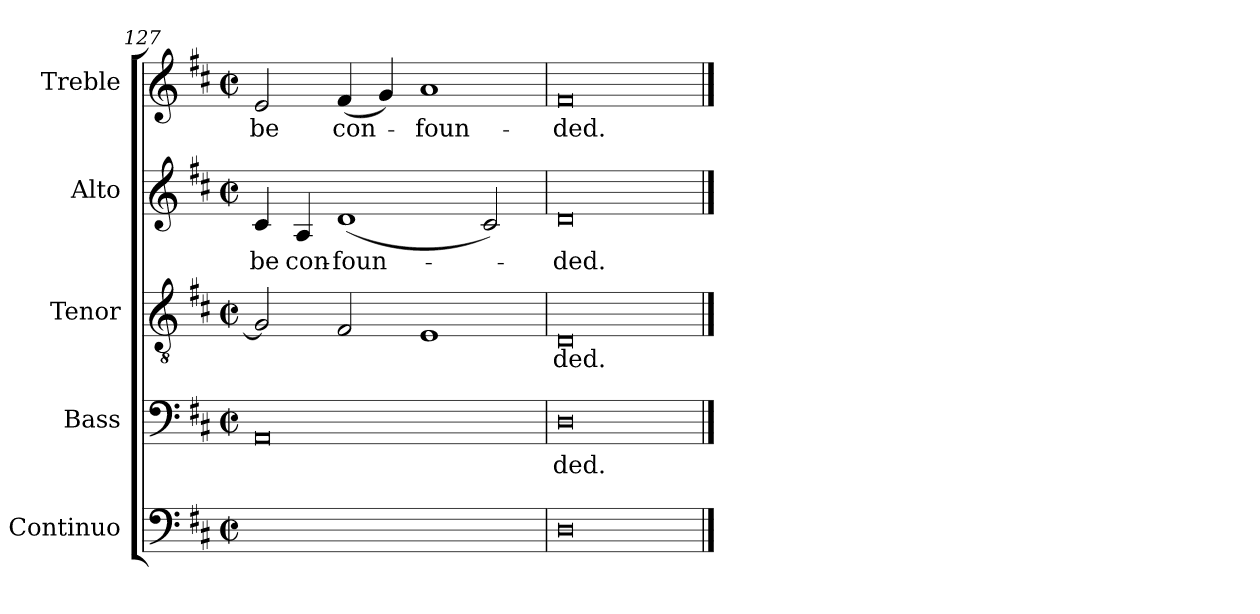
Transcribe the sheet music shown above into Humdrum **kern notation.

**kern	**text	**text	**kern	**text	**kern	**text	**kern	**text	**kern	**text
*part5	*part5	*part5	*part4	*part4	*part3	*part3	*part2	*part2	*part1	*part1
*staff5	*staff5	*staff5	*staff4	*staff4	*staff3	*staff3	*staff2	*staff2	*staff1	*staff1
*I"Continuo	*	*	*I"Bass	*	*I"Tenor	*	*I"Alto	*	*I"Treble	*
*	*	*	*I'B	*	*I'T	*	*I'A	*	*	*
*clefF4	*	*	*clefF4	*	*clefGv2	*	*clefG2	*	*clefG2	*
*k[f#c#]	*	*	*k[f#c#]	*	*k[f#c#]	*	*k[f#c#]	*	*k[f#c#]	*
*D:	*	*	*D:	*	*D:	*	*D:	*	*D:	*
*M4/2	*	*	*M4/2	*	*M4/2	*	*M4/2	*	*M4/2	*
*met(c|)	*	*	*met(c|)	*	*met(c|)	*	*met(c|)	*	*met(c|)	*
=127	=127	=127	=127	=127	=127	=127	=127	=127	=127	=127
!	!LO:LY:b	!	!	!	!	!	!	!LO:LY:b	!	!LO:LY:b
[2AAyy	7	.	0AA	.	2G]	.	4c#	be	2e	be
!	!	!	!	!	!	!	!	!LO:LY:b	!	!
.	.	.	.	.	.	.	4A	con-	.	.
!	!LO:LY:b	!LO:LY:b	!	!	!	!	!	!LO:LY:b	!	!LO:LY:b
2AAyy_	6	4	.	.	2F#	.	(<1d	-foun-	(<4f#	con-
.	.	.	.	.	.	.	.	.	4g)	.
!	!LO:LY:b	!LO:LY:b	!	!	!	!	!	!	!	!LO:LY:b
2AAyy_	5	4	.	.	1E	.	.	.	1a	foun-
!	!	!LO:LY:b	!	!	!	!	!	!	!	!
2AAyy]	.	3	.	.	.	.	2c#)	.	.	.
=128	=128	=128	=128	=128	=128	=128	=128	=128	=128	=128
!	!	!	!	!LO:LY:b	!	!LO:LY:b	!	!LO:LY:b	!	!LO:LY:b
0D	.	.	0D	ded.	0D	ded.	0d	ded.	0f#	-ded.
==	==	==	==	==	==	==	==	==	==	==
*-	*-	*-	*-	*-	*-	*-	*-	*-	*-	*-
